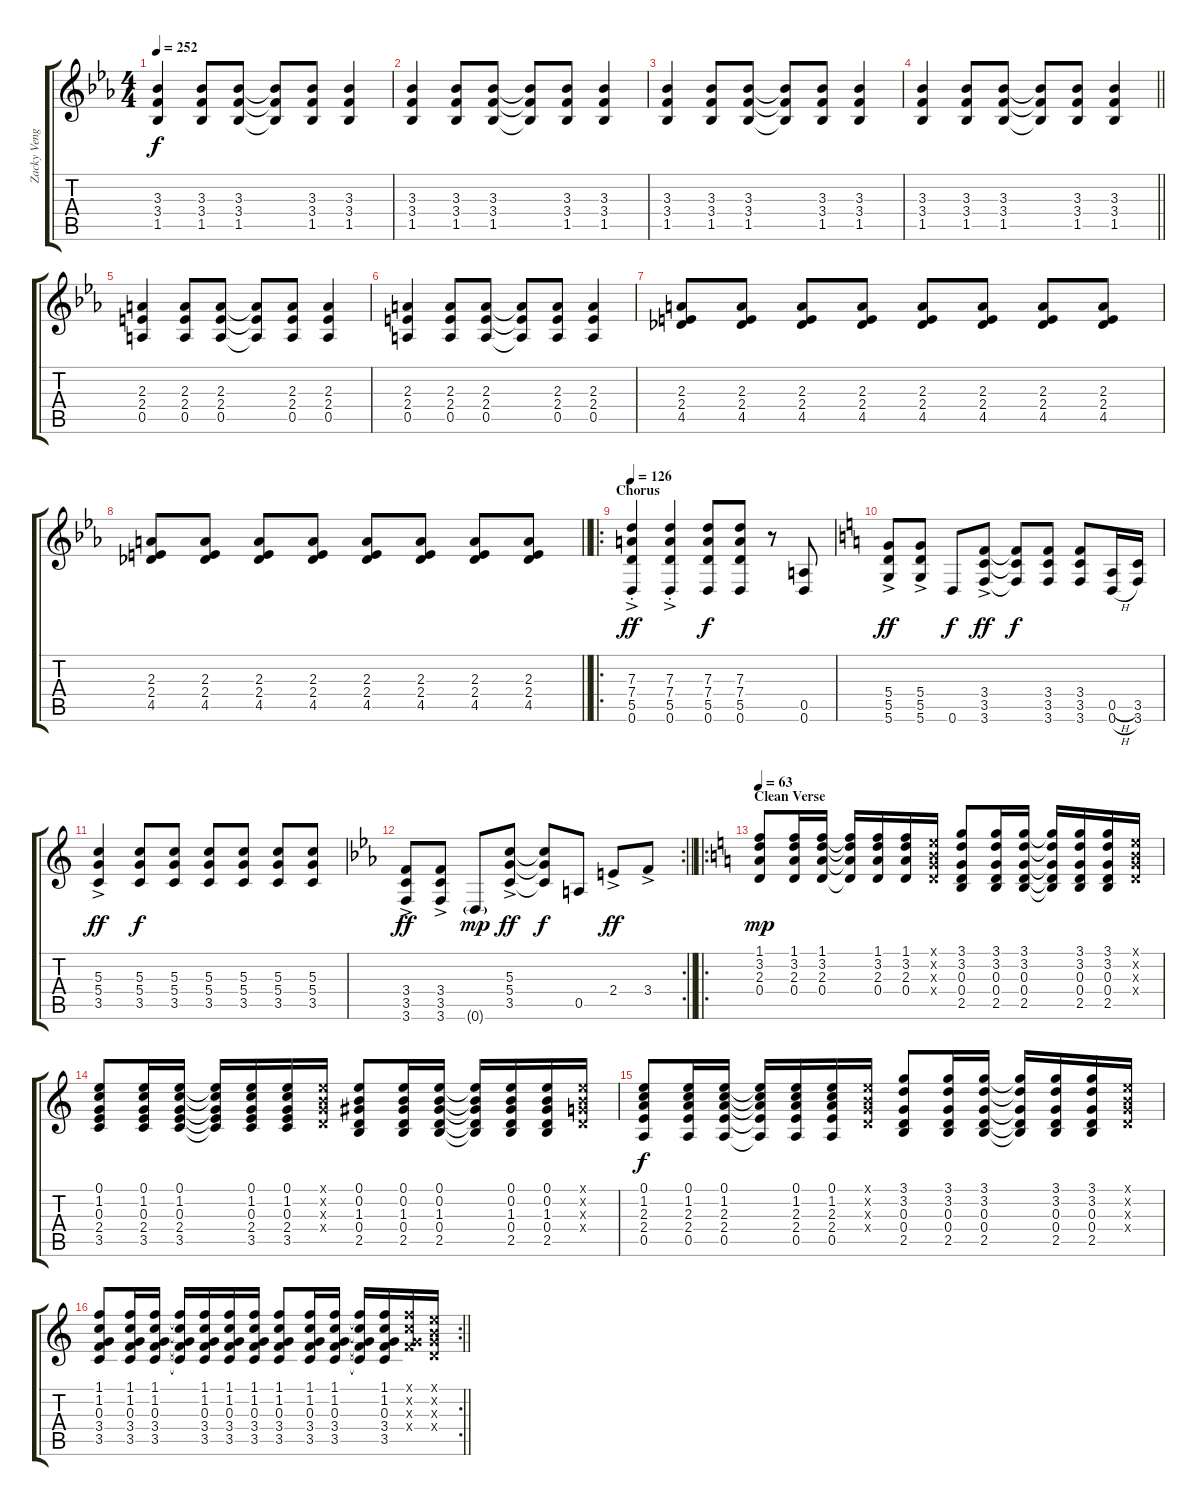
\track ("Zacky Vengeance" "Zacky Veng") {instrument distortionguitar}
\staff {score tabs}
\tuning (E4 B3 G3 D3 A2 D2) {hide}
\ts (4 4)
\tempo 252
\clef g2
\ks eb
(3.3 3.4 1.5).4{dy f} (3.3 3.4 1.5).8 (3.3 3.4 1.5).8 (3.3{t} 3.4{t} 1.5{t}).8 (3.3 3.4 1.5).8 (3.3 3.4 1.5).4 |
(3.3 3.4 1.5).4 (3.3 3.4 1.5).8 (3.3 3.4 1.5).8 (3.3{t} 3.4{t} 1.5{t}).8 (3.3 3.4 1.5).8 (3.3 3.4 1.5).4 |
(3.3 3.4 1.5).4 (3.3 3.4 1.5).8 (3.3 3.4 1.5).8 (3.3{t} 3.4{t} 1.5{t}).8 (3.3 3.4 1.5).8 (3.3 3.4 1.5).4 |
\barLineRight lightlight
(3.3 3.4 1.5).4 (3.3 3.4 1.5).8 (3.3 3.4 1.5).8 (3.3{t} 3.4{t} 1.5{t}).8 (3.3 3.4 1.5).8 (3.3 3.4 1.5).4 |
(2.3 2.4 0.5).4 (2.3 2.4 0.5).8 (2.3 2.4 0.5).8 (2.3{t} 2.4{t} 0.5{t}).8 (2.3 2.4 0.5).8 (2.3 2.4 0.5).4 |
(2.3 2.4 0.5).4 (2.3 2.4 0.5).8 (2.3 2.4 0.5).8 (2.3{t} 2.4{t} 0.5{t}).8 (2.3 2.4 0.5).8 (2.3 2.4 0.5).4 |
(2.3 2.4 4.5).8 (2.3 2.4 4.5).8 (2.3 2.4 4.5).8 (2.3 2.4 4.5).8 (2.3 2.4 4.5).8 (2.3 2.4 4.5).8 (2.3 2.4 4.5).8 (2.3 2.4 4.5).8 |
\barLineRight lightlight
(2.3 2.4 4.5).8 (2.3 2.4 4.5).8 (2.3 2.4 4.5).8 (2.3 2.4 4.5).8 (2.3 2.4 4.5).8 (2.3 2.4 4.5).8 (2.3 2.4 4.5).8 (2.3 2.4 4.5).8 |
\ro
\section ("" "Chorus")
\tempo 126
(7.3{ac st} 7.4{ac st} 5.5{ac st} 0.6{ac st}).4{dy ff} (7.3{ac st} 7.4{ac st} 5.5{ac st} 0.6{ac st}).4 (7.3 7.4 5.5 0.6).8{dy f} (7.3 7.4 5.5 0.6).8 r.8 (0.5 0.6).8 |
\ks c
(5.4{ac} 5.5{ac} 5.6{ac}).8{dy ff} (5.4{ac} 5.5{ac} 5.6{ac}).8 0.6.8{dy f} (3.4{ac} 3.5{ac} 3.6{ac}).8{dy ff} (3.4{t} 3.5{t} 3.6{t}).8{dy f} (3.4 3.5 3.6).8 (3.4 3.5 3.6).8 (0.5{h} 0.6{h}).16 (3.5 3.6).16 |
(5.3{ac} 5.4{ac} 3.5{ac}).4{dy ff} (5.3 5.4 3.5).8{dy f} (5.3 5.4 3.5).8 (5.3 5.4 3.5).8 (5.3 5.4 3.5).8 (5.3 5.4 3.5).8 (5.3 5.4 3.5).8 |
\rc 2
\barLineRight lightlight
\ks eb
(3.4{ac} 3.5{ac} 3.6{ac}).8{dy ff} (3.4{ac} 3.5{ac} 3.6{ac}).8 0.6{g}.8{dy mp} (5.3{ac} 5.4{ac} 3.5{ac}).8{dy ff} (5.3{t} 5.4{t} 3.5{t}).8{dy f} 0.5.8 2.4{ac}.8{dy ff} 3.4{ac}.8 |
\ro
\section ("" "Clean Verse")
\tempo 63
\ks c
(1.1 3.2 2.3 0.4).8{dy mp volume 10 instrument acousticguitarsteel} (1.1 3.2 2.3 0.4).16 (1.1 3.2 2.3 0.4).16 (1.1{t} 3.2{t} 2.3{t} 0.4{t}).16 (1.1 3.2 2.3 0.4).16 (1.1 3.2 2.3 0.4).16 (0.1{x} 0.2{x} 0.3{x} 0.4{x}).16 (3.1 3.2 0.3 0.4 2.5).8 (3.1 3.2 0.3 0.4 2.5).16 (3.1 3.2 0.3 0.4 2.5).16 (3.1{t} 3.2{t} 0.3{t} 0.4{t} 2.5{t}).16 (3.1 3.2 0.3 0.4 2.5).16 (3.1 3.2 0.3 0.4 2.5).16 (0.1{x} 0.2{x} 0.3{x} 0.4{x}).16 |
(0.1 1.2 0.3 2.4 3.5).8 (0.1 1.2 0.3 2.4 3.5).16 (0.1 1.2 0.3 2.4 3.5).16 (0.1{t} 1.2{t} 0.3{t} 2.4{t} 3.5{t}).16 (0.1 1.2 0.3 2.4 3.5).16 (0.1 1.2 0.3 2.4 3.5).16 (0.1{x} 0.2{x} 0.3{x} 0.4{x}).16 (0.1 0.2 1.3 0.4 2.5).8 (0.1 0.2 1.3 0.4 2.5).16 (0.1 0.2 1.3 0.4 2.5).16 (0.1{t} 0.2{t} 1.3{t} 0.4{t} 2.5{t}).16 (0.1 0.2 1.3 0.4 2.5).16 (0.1 0.2 1.3 0.4 2.5).16 (0.1{x} 0.2{x} 0.3{x} 0.4{x}).16 |
(0.1 1.2 2.3 2.4 0.5).8{dy f} (0.1 1.2 2.3 2.4 0.5).16 (0.1 1.2 2.3 2.4 0.5).16 (0.1{t} 1.2{t} 2.3{t} 2.4{t} 0.5{t}).16 (0.1 1.2 2.3 2.4 0.5).16 (0.1 1.2 2.3 2.4 0.5).16 (0.1{x} 0.2{x} 0.3{x} 0.4{x}).16 (3.1 3.2 0.3 0.4 2.5).8 (3.1 3.2 0.3 0.4 2.5).16 (3.1 3.2 0.3 0.4 2.5).16 (3.1{t} 3.2{t} 0.3{t} 0.4{t} 2.5{t}).16 (3.1 3.2 0.3 0.4 2.5).16 (3.1 3.2 0.3 0.4 2.5).16 (0.1{x} 0.2{x} 0.3{x} 0.4{x}).16 |
\rc 2
\barLineRight lightlight
(1.1 1.2 0.3 3.4 3.5).8 (1.1 1.2 0.3 3.4 3.5).16 (1.1 1.2 0.3 3.4 3.5).16 (1.1{t} 1.2{t} 0.3{t} 3.4{t} 3.5{t}).16 (1.1 1.2 0.3 3.4 3.5).16 (1.1 1.2 0.3 3.4 3.5).16 (1.1 1.2 0.3 3.4 3.5).16 (1.1 1.2 0.3 3.4 3.5).8 (1.1 1.2 0.3 3.4 3.5).16 (1.1 1.2 0.3 3.4 3.5).16 (1.1{t} 1.2{t} 0.3{t} 3.4{t} 3.5{t}).16 (1.1 1.2 0.3 3.4 3.5).16 (1.1{x} 1.2{x} 0.3{x} 3.4{x}).16 (0.1{x} 0.2{x} 0.3{x} 0.4{x}).16
